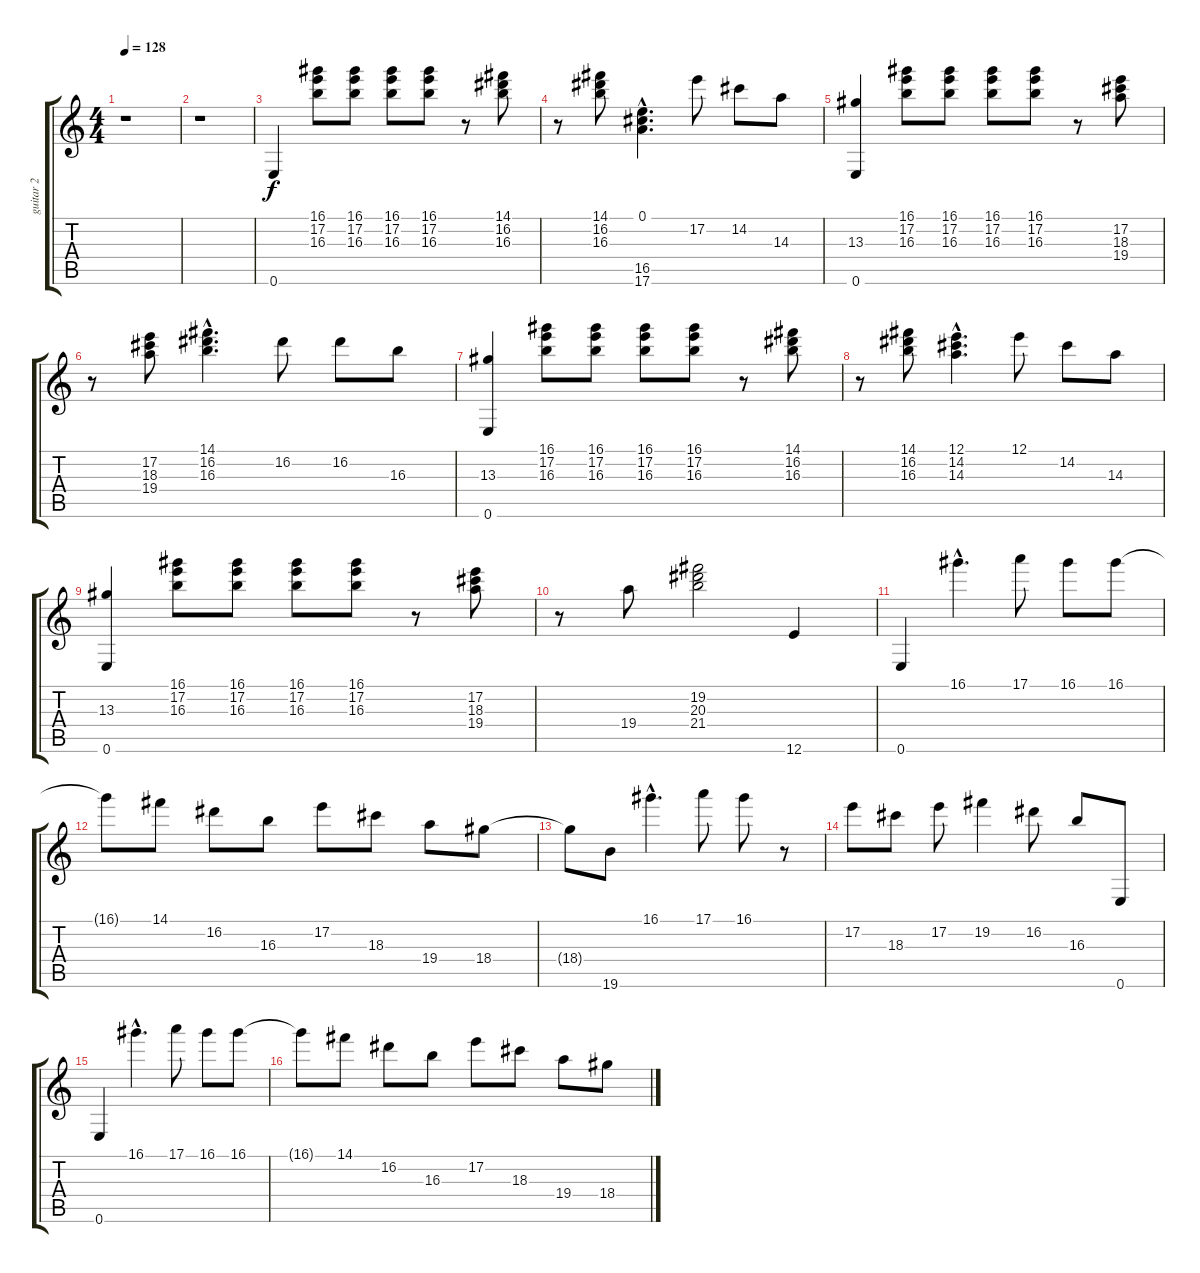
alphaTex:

\track ("guitar 2" "guitar 2") {instrument overdrivenguitar}
\staff {score tabs}
\tuning (E4 B3 G3 D3 A2 E2) {hide}
\ts (4 4)
\tempo 128
\clef g2
\ks c
r.1{dy f} |
r.1 |
0.6.4 (16.1 17.2 16.3).8 (16.1 17.2 16.3).8 (16.1 17.2 16.3).8 (16.1 17.2 16.3).8 r.8 (14.1 16.2 16.3).8 |
r.8 (14.1 16.2 16.3).8 (0.1{hac} 16.5{hac} 17.6{hac}).4{d} 17.2.8 14.2.8 14.3.8 |
(13.3 0.6).4 (16.1 17.2 16.3).8 (16.1 17.2 16.3).8 (16.1 17.2 16.3).8 (16.1 17.2 16.3).8 r.8 (17.2 18.3 19.4).8 |
r.8 (17.2 18.3 19.4).8 (14.1{hac} 16.2{hac} 16.3{hac}).4{d} 16.2.8 16.2.8 16.3.8 |
(13.3 0.6).4 (16.1 17.2 16.3).8 (16.1 17.2 16.3).8 (16.1 17.2 16.3).8 (16.1 17.2 16.3).8 r.8 (14.1 16.2 16.3).8 |
r.8 (14.1 16.2 16.3).8 (12.1{hac} 14.2{hac} 14.3{hac}).4{d} 12.1.8 14.2.8 14.3.8 |
(13.3 0.6).4 (16.1 17.2 16.3).8 (16.1 17.2 16.3).8 (16.1 17.2 16.3).8 (16.1 17.2 16.3).8 r.8 (17.2 18.3 19.4).8 |
r.8 19.4.8 (19.2 20.3 21.4).2 12.6.4 |
0.6.4 16.1{hac}.4{d} 17.1.8 16.1.8 16.1.8 |
16.1{t}.8 14.1.8 16.2.8 16.3.8 17.2.8 18.3.8 19.4.8 18.4.8 |
18.4{t}.8 19.6.8 16.1{hac}.4{d} 17.1.8 16.1.8 r.8 |
17.2.8 18.3.8 17.2.8 19.2.4 16.2.8 16.3.8 0.6.8 |
0.6.4 16.1{hac}.4{d} 17.1.8 16.1.8 16.1.8 |
16.1{t}.8 14.1.8 16.2.8 16.3.8 17.2.8 18.3.8 19.4.8 18.4.8
